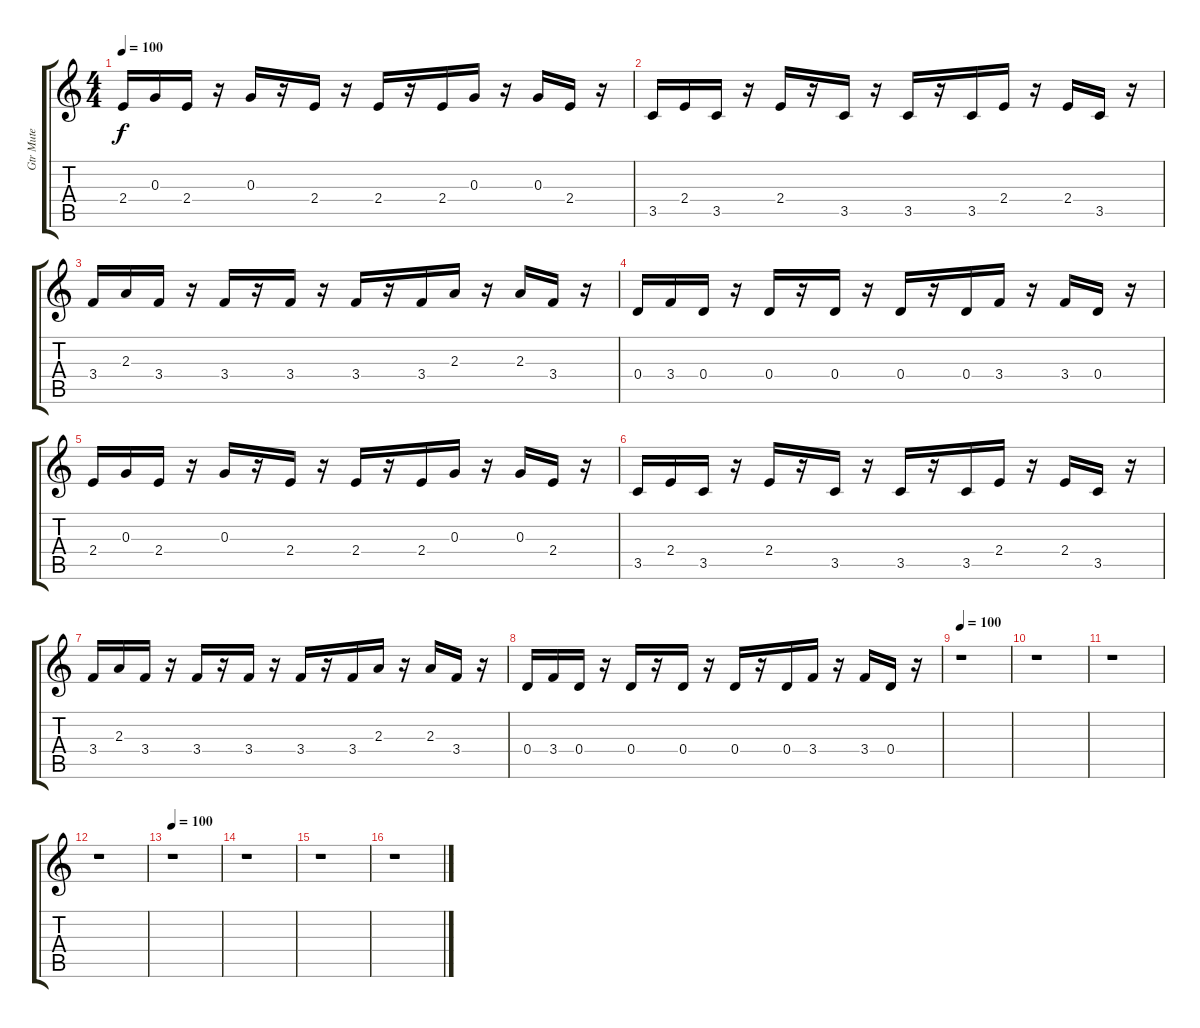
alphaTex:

\track ("Gtr Mute" "Gtr Mute") {instrument electricguitarmuted}
\staff {score tabs}
\tuning (E4 B3 G3 D3 A2 E2) {hide}
\ts (4 4)
\tempo 100
\clef g2
\ks c
2.4.16{dy f} 0.3.16 2.4.16 r.16 0.3.16 r.16 2.4.16 r.16 2.4.16 r.16 2.4.16 0.3.16 r.16 0.3.16 2.4.16 r.16 |
3.5.16 2.4.16 3.5.16 r.16 2.4.16 r.16 3.5.16 r.16 3.5.16 r.16 3.5.16 2.4.16 r.16 2.4.16 3.5.16 r.16 |
3.4.16 2.3.16 3.4.16 r.16 3.4.16 r.16 3.4.16 r.16 3.4.16 r.16 3.4.16 2.3.16 r.16 2.3.16 3.4.16 r.16 |
0.4.16 3.4.16 0.4.16 r.16 0.4.16 r.16 0.4.16 r.16 0.4.16 r.16 0.4.16 3.4.16 r.16 3.4.16 0.4.16 r.16 |
2.4.16 0.3.16 2.4.16 r.16 0.3.16 r.16 2.4.16 r.16 2.4.16 r.16 2.4.16 0.3.16 r.16 0.3.16 2.4.16 r.16 |
3.5.16 2.4.16 3.5.16 r.16 2.4.16 r.16 3.5.16 r.16 3.5.16 r.16 3.5.16 2.4.16 r.16 2.4.16 3.5.16 r.16 |
3.4.16 2.3.16 3.4.16 r.16 3.4.16 r.16 3.4.16 r.16 3.4.16 r.16 3.4.16 2.3.16 r.16 2.3.16 3.4.16 r.16 |
0.4.16 3.4.16 0.4.16 r.16 0.4.16 r.16 0.4.16 r.16 0.4.16 r.16 0.4.16 3.4.16 r.16 3.4.16 0.4.16 r.16 |
\tempo 100
r.1 |
r.1 |
r.1 |
r.1 |
\tempo 100
r.1 |
r.1 |
r.1 |
r.1
